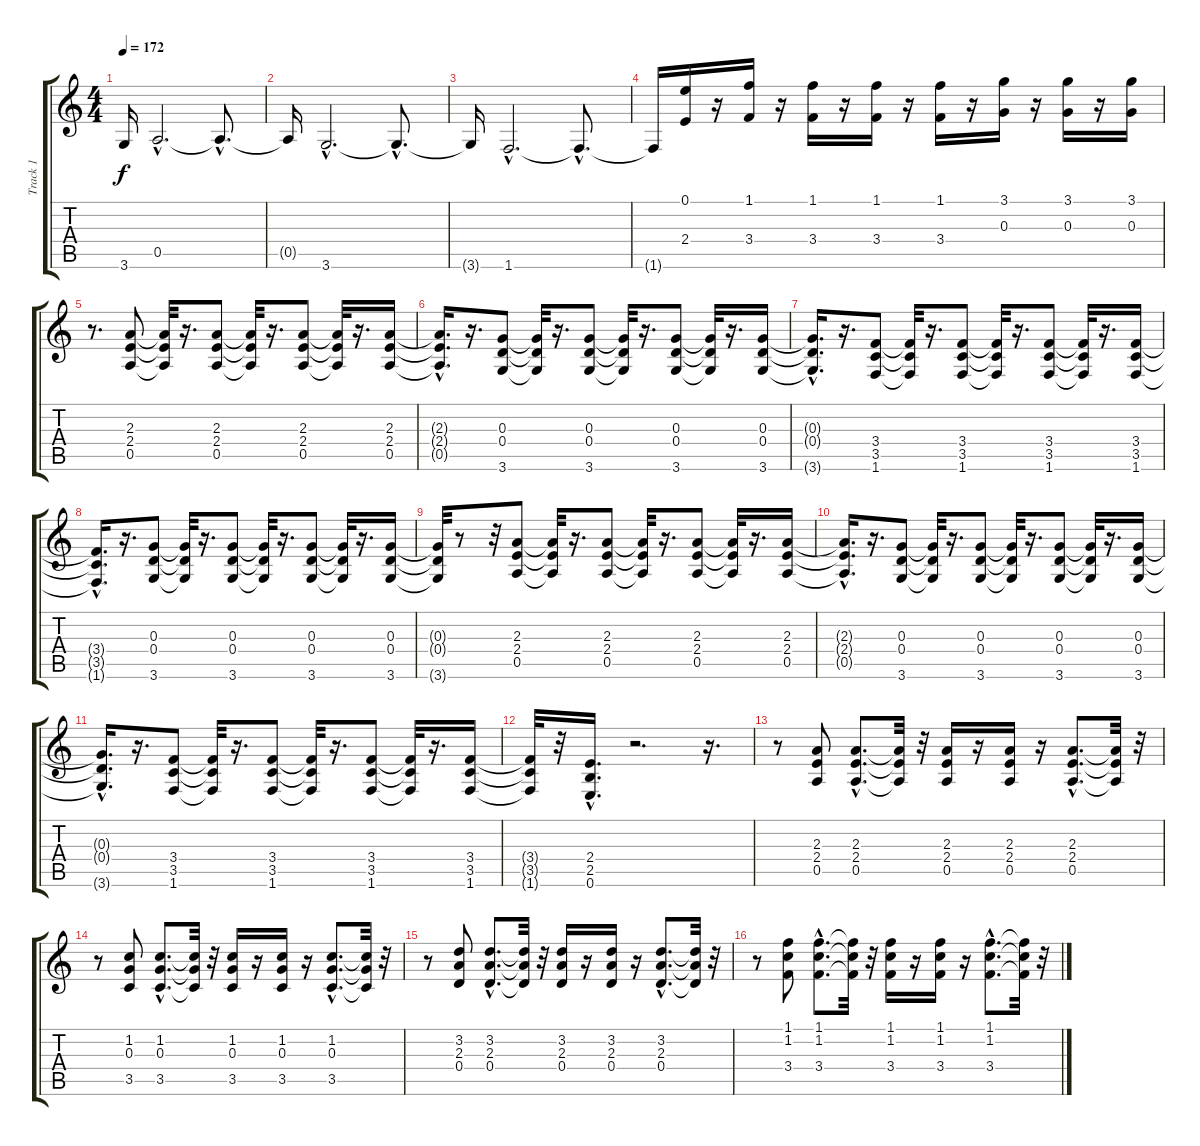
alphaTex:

\track ("Track 1" "Track 1") {instrument distortionguitar}
\staff {score tabs}
\tuning (E4 B3 G3 D3 A2 E2) {hide}
\ts (4 4)
\tempo 172
\clef g2
\ks c
3.6{t}.16{dy f} 0.5{hac}.2{d} 0.5{hac t}.8{d} |
0.5{t}.16 3.6{hac}.2{d} 3.6{hac t}.8{d} |
3.6{t}.16 1.6{hac}.2{d} 1.6{hac t}.8{d} |
1.6{t}.16 (0.1 2.4).16 r.16 (1.1 3.4).16 r.16 (1.1 3.4).16 r.16 (1.1 3.4).16 r.16 (1.1 3.4).16 r.16 (3.1 0.3).16 r.16 (3.1 0.3).16 r.16 (3.1 0.3).16 |
r.8{d} (2.3 2.4 0.5).8 (2.3{t} 2.4{t} 0.5{t}).32 r.16{d} (2.3 2.4 0.5).8 (2.3{t} 2.4{t} 0.5{t}).32 r.16{d} (2.3 2.4 0.5).8 (2.3{t} 2.4{t} 0.5{t}).32 r.16{d} (2.3 2.4 0.5).16 |
(2.3{hac t} 2.4{hac t} 0.5{hac t}).16{d} r.16{d} (0.3 0.4 3.6).8 (0.3{t} 0.4{t} 3.6{t}).32 r.16{d} (0.3 0.4 3.6).8 (0.3{t} 0.4{t} 3.6{t}).32 r.16{d} (0.3 0.4 3.6).8 (0.3{t} 0.4{t} 3.6{t}).32 r.16{d} (0.3 0.4 3.6).16 |
(0.3{hac t} 0.4{hac t} 3.6{hac t}).16{d} r.16{d} (3.4 3.5 1.6).8 (3.4{t} 3.5{t} 1.6{t}).32 r.16{d} (3.4 3.5 1.6).8 (3.4{t} 3.5{t} 1.6{t}).32 r.16{d} (3.4 3.5 1.6).8 (3.4{t} 3.5{t} 1.6{t}).32 r.16{d} (3.4 3.5 1.6).16 |
(3.4{hac t} 3.5{hac t} 1.6{hac t}).16{d} r.16{d} (0.3 0.4 3.6).8 (0.3{t} 0.4{t} 3.6{t}).32 r.16{d} (0.3 0.4 3.6).8 (0.3{t} 0.4{t} 3.6{t}).32 r.16{d} (0.3 0.4 3.6).8 (0.3{t} 0.4{t} 3.6{t}).32 r.16{d} (0.3 0.4 3.6).16 |
(0.3{t} 0.4{t} 3.6{t}).32 r.8 r.32 (2.3 2.4 0.5).8 (2.3{t} 2.4{t} 0.5{t}).32 r.16{d} (2.3 2.4 0.5).8 (2.3{t} 2.4{t} 0.5{t}).32 r.16{d} (2.3 2.4 0.5).8 (2.3{t} 2.4{t} 0.5{t}).32 r.16{d} (2.3 2.4 0.5).16 |
(2.3{hac t} 2.4{hac t} 0.5{hac t}).16{d} r.16{d} (0.3 0.4 3.6).8 (0.3{t} 0.4{t} 3.6{t}).32 r.16{d} (0.3 0.4 3.6).8 (0.3{t} 0.4{t} 3.6{t}).32 r.16{d} (0.3 0.4 3.6).8 (0.3{t} 0.4{t} 3.6{t}).32 r.16{d} (0.3 0.4 3.6).16 |
(0.3{hac t} 0.4{hac t} 3.6{hac t}).16{d} r.16{d} (3.4 3.5 1.6).8 (3.4{t} 3.5{t} 1.6{t}).32 r.16{d} (3.4 3.5 1.6).8 (3.4{t} 3.5{t} 1.6{t}).32 r.16{d} (3.4 3.5 1.6).8 (3.4{t} 3.5{t} 1.6{t}).32 r.16{d} (3.4 3.5 1.6).16 |
(3.4{t} 3.5{t} 1.6{t}).32 r.32 (2.4{hac} 2.5{hac} 0.6{hac}).16{d} r.2{d} r.16{d} |
r.8 (2.3 2.4 0.5).8 (2.3{hac} 2.4{hac} 0.5{hac}).8{d} (2.3{t} 2.4{t} 0.5{t}).32 r.32 (2.3 2.4 0.5).16 r.16 (2.3 2.4 0.5).16 r.16 (2.3{hac} 2.4{hac} 0.5{hac}).8{d} (2.3{t} 2.4{t} 0.5{t}).32 r.32 |
r.8 (1.2 0.3 3.5).8 (1.2{hac} 0.3{hac} 3.5{hac}).8{d} (1.2{t} 0.3{t} 3.5{t}).32 r.32 (1.2 0.3 3.5).16 r.16 (1.2 0.3 3.5).16 r.16 (1.2{hac} 0.3{hac} 3.5{hac}).8{d} (1.2{t} 0.3{t} 3.5{t}).32 r.32 |
r.8 (3.2 2.3 0.4).8 (3.2{hac} 2.3{hac} 0.4{hac}).8{d} (3.2{t} 2.3{t} 0.4{t}).32 r.32 (3.2 2.3 0.4).16 r.16 (3.2 2.3 0.4).16 r.16 (3.2{hac} 2.3{hac} 0.4{hac}).8{d} (3.2{t} 2.3{t} 0.4{t}).32 r.32 |
r.8 (1.1 1.2 3.4).8 (1.1{hac} 1.2{hac} 3.4{hac}).8{d} (1.1{t} 1.2{t} 3.4{t}).32 r.32 (1.1 1.2 3.4).16 r.16 (1.1 1.2 3.4).16 r.16 (1.1{hac} 1.2{hac} 3.4{hac}).8{d} (1.1{t} 1.2{t} 3.4{t}).32 r.32
